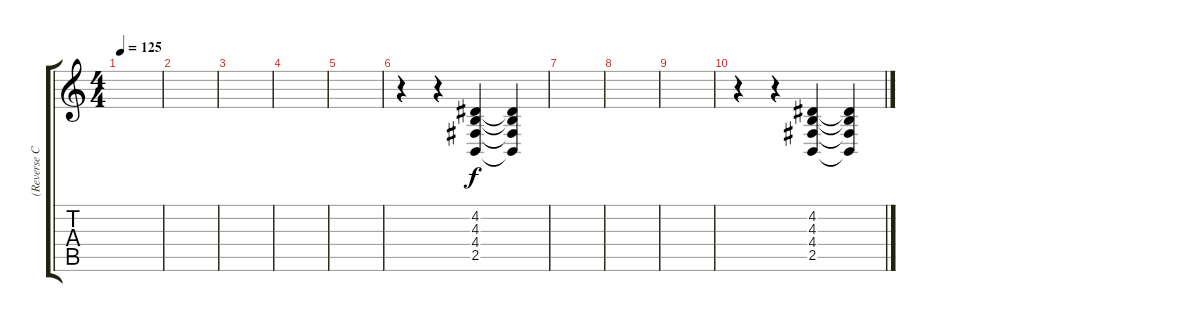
\track ("(Reverse Cymbal)" "(Reverse C") {instrument reversecymbal}
\staff {score tabs}
\tuning (E4 B3 G3 D3 A2 E2) {hide}
\ts (4 4)
\tempo 125
\clef g2
\ks c
|
|
|
|
|
r.4 r.4 (4.2 4.3 4.4 2.5).4 (4.2{t} 4.3{t} 4.4{t} 2.5{t}).4 |
|
|
|
r.4 r.4 (4.2 4.3 4.4 2.5).4 (4.2{t} 4.3{t} 4.4{t} 2.5{t}).4
